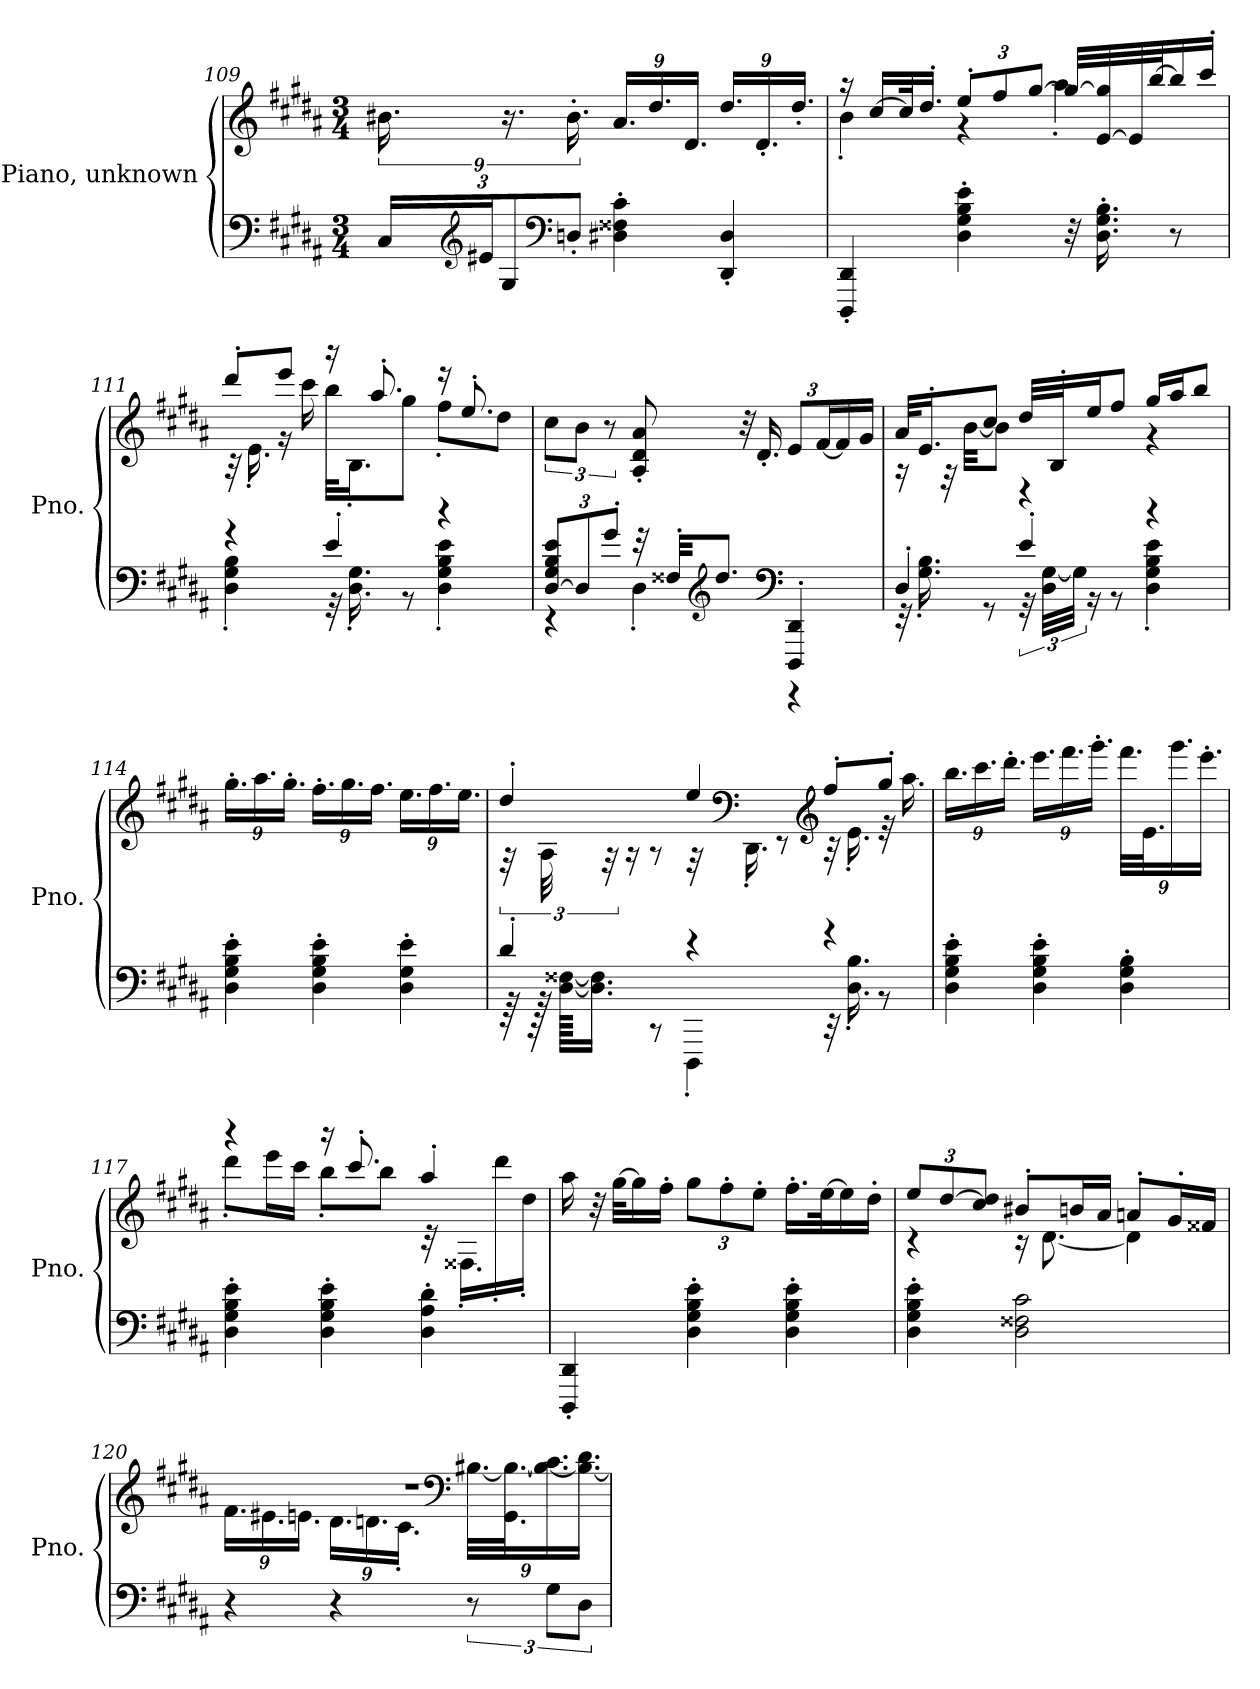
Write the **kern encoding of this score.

**kern	**kern
*part1	*part1
*staff2	*staff1
*I"Piano, unknown	*
*I'Pno.	*
*clefF4	*clefG2
*k[f#c#g#d#a#]	*k[f#c#g#d#a#]
*M3/4	*M3/4
*Xbrackettup	*
=109	=109
24C#/LL	18.b#X\
*clefG2	*
24e#X/J	.
12G#/	18.r
*clefF4	*
12Dn'/J	18.b#'\
4D#X\' 4F##X\' 4c#\'	18.a#/LL
.	18.dd#/
.	18.d#/JJ
4DD#/' 4D#/'	18.dd#/LL
.	18.d#'/
.	18.dd#'/JJ
!!LO:LB:g=z
=110	=110
*	*^
4DDD#/' 4DD#/'	16r	4b'\
.	[16cc#/LL	.
.	32cc#/K]	.
.	16.dd#'/JJ	.
*	*Xbrackettup	*
4D#\' 4G#\' 4B\' 4e\'	12ee'/L	4r
.	12ff#/	.
.	[12gg#/J	.
32r	32gg#/LLL_	4aa#'\
16.D#\' 16.G#\' 16.B\'	[32e/ 32gg#/]	.
.	32e/]	.
.	[32bb/J	.
8r	16bb/]	.
.	16ccc#'/JJ	.
=111	=111	=111
*^	*	*
4r	4D#\' 4G#\' 4B\'	8ddd#'/L	32r
.	.	.	16.e'\
.	.	8eee/J	16r
.	.	.	16ccc#\
4e'/	32r	16r	32bb\KLL
.	16.D#\' 16.G#\'	.	16.B'\J
.	.	8.aa#'/	.
.	8r	.	8gg#\J
4r	4D#\' 4G#\' 4B\' 4e\'	16r	8ff#'\L
.	.	8.ee'/	.
.	.	.	8dd#\J
*	*	*v	*v
!!LO:LB:g=z
=112	=112	=112
*	*	*brackettup
[12D#/ 12G#/ 12B/ 12e/L	4r	12cc#\L
12D#/]	.	12b\J
12g#'/J	.	12r
32r	4D#'\	8A#/' 8d#/' 8a#/'
32F##X'/KKL	.	.
*clefG2	*	*
8.dd#/J	.	.
.	.	32r
.	.	16.d#'/
*clefF4	*	*
*	*	*Xbrackettup
4DDD#/' 4DD#/'	4r	12e/L
.	.	[24f#/L
.	.	16f#/]
.	.	16g#/JJ
=113	=113	=113
*	*	*^
4D#'/	32r	32a#/KLL	16r
.	16.G#\' 16.B\'	16.e'/J	.
.	.	.	32r
.	.	.	[32b\KKL
.	8r	8cc#/J	8b\J]
*	*brackettup	*	*
4e'/	48r	32dd#/LLL	4r
.	48D#\ [48G#\LLL	.	.
.	.	32B'/J	.
.	48G#\JJJ]	.	.
.	16r	16ee/J	.
.	8r	8ff#/J	.
4r	4D#\' 4G#\' 4B\' 4e\'	16gg#/LL	4r
.	.	16aa#/J	.
.	.	8bb/J	.
*v	*v	*	*
*	*v	*v
!!LO:LB:g=z
=114	=114
4D#\' 4G#\' 4B\' 4e\'	18.gg#'\LL
.	18.aa#\
.	18.gg#'\JJ
4D#\' 4G#\' 4B\' 4e\'	18.ff#'\LL
.	18.gg#\
.	18.ff#\JJ
4D#\' 4G#\' 4e\'	18.ee\LL
.	18.ff#\
.	18.ee\JJ
=115	=115
*^	*^
*	*	*	*brackettup
4d#'/	64r	4dd#'/	48r
.	128r	.	.
.	.	.	48A#\
.	[128D#\ [128F##X\KKKLL	.	.
.	16.D#\] 16.F##\]JJ	.	.
.	.	.	48r
.	.	.	16r
.	8r	.	8r
4r	4DDD#'\	4ee/	32r
*	*	*clefF4	*
.	.	.	16.DD#'\
.	.	.	8r
*	*	*clefG2	*
4r	32r	8ff#'/L	32r
.	16.D#\' 16.B\'	.	16.e'\
.	8r	8gg#'/J	32r
.	.	.	16.aa#\
*v	*v	*	*
*	*v	*v
!!LO:PB:g=z
=116	=116
*	*Xbrackettup
4D#\' 4G#\' 4B\' 4e\'	18.bb\LL
.	18.ccc#\
.	18.ddd#'\JJ
4D#\' 4G#\' 4B\' 4e\'	18.eee\LL
.	18.fff#\
.	18.ggg#'\JJ
4D#\' 4G#\' 4B\'	36.fff#\LLL
.	36.e\J
.	18.ggg#\
.	18.eee'\JJ
=117	=117
*	*^
4D#\' 4G#\' 4B\' 4e\'	4r	8ddd#'\L
.	.	16eee\L
.	.	16ccc#\JJ
4D#\' 4G#\' 4B\' 4e\'	16r	8bb'\L
.	8.ccc#'/	.
.	.	8bb\J
4D#\' 4A#\' 4d#\'	4aa#'/	32r
.	.	16.F##X'\LL
.	.	16ddd#'\
.	.	16dd#'\JJ
*	*v	*v
!!LO:LB:g=z
=118	=118
4DDD#/' 4DD#/'	16aa#\
.	32r
.	[32gg#\KLL
.	16gg#\]
.	16ff#'\JJ
4D#\' 4G#\' 4B\' 4e\'	12gg#\L
.	12ff#'\
.	12ee'\J
4D#\' 4G#\' 4B\' 4e\'	16.ff#'\LL
.	[32ee\K
.	16ee\]
.	16dd#'\JJ
=119	=119
*	*^
4D#\' 4G#\' 4B\' 4e\'	12ee/L	4r
.	[12dd#/	.
.	12cc#/ 12dd#/]J	.
2D#\ 2F##X\ 2c#\	8b#X'/L	16r
.	.	[8.d#\
.	16bn/L	.
.	16a#/JJ	.
.	8an'/L	4d#\]
.	16g#'/L	.
.	16f##X/JJ	.
!!LO:LB:g=z	!!
=120	=120	=120
4r	2.r	18.f#\LL
.	.	18.e#X\
.	.	18.en\JJ
4r	.	18.d#\LL
.	.	18.dn\
.	.	18.c#'\JJ
*	*clefF4	*
12r	.	[36.B#X\LLL
.	.	36.GG#\ 36.B#\_J
12G#\L	.	18.B#\_ 18.c#\
12D#\J	.	18.B#\_ 18.d\JJ
*	*v	*v
=	=
*-	*-
